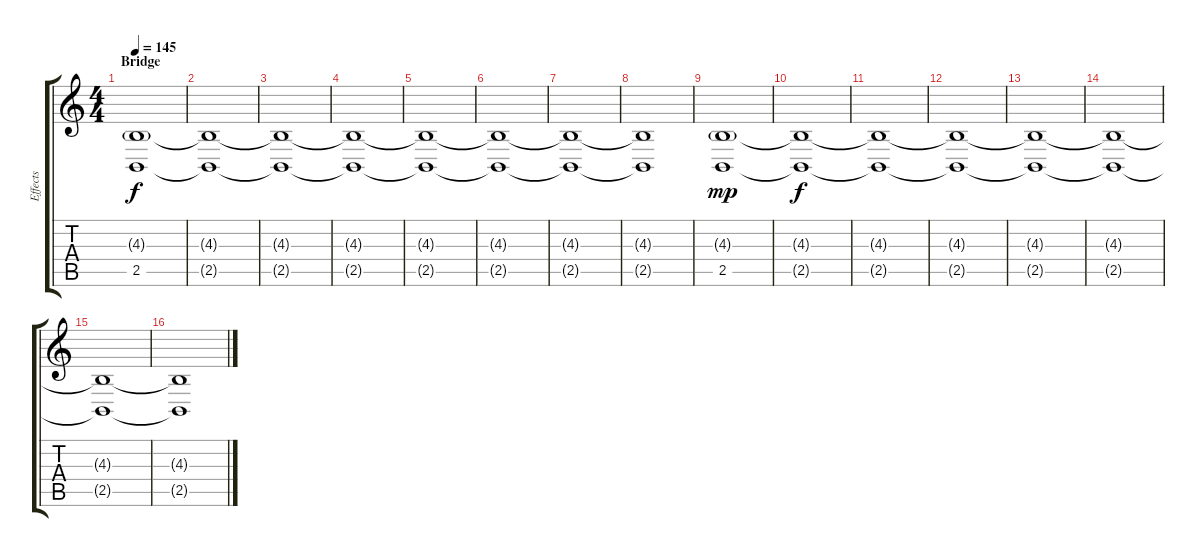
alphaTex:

\track ("Effects" "Effects") {instrument stringensemble2}
\staff {score tabs}
\tuning (E4 B3 G3 D3 A2 E2) {hide}
\ts (4 4)
\section ("" "Bridge")
\tempo 145
\clef g2
\ks c
(4.3{g} 2.5).1{dy f instrument stringensemble2} |
(4.3{t} 2.5{t}).1 |
(4.3{t} 2.5{t}).1 |
(4.3{t} 2.5{t}).1 |
(4.3{t} 2.5{t}).1 |
(4.3{t} 2.5{t}).1 |
(4.3{t} 2.5{t}).1 |
(4.3{t} 2.5{t}).1 |
(4.3{g} 2.5).1{dy mp instrument stringensemble2} |
(4.3{t} 2.5{t}).1{dy f} |
(4.3{t} 2.5{t}).1 |
(4.3{t} 2.5{t}).1 |
(4.3{t} 2.5{t}).1 |
(4.3{t} 2.5{t}).1 |
(4.3{t} 2.5{t}).1 |
(4.3{t} 2.5{t}).1
